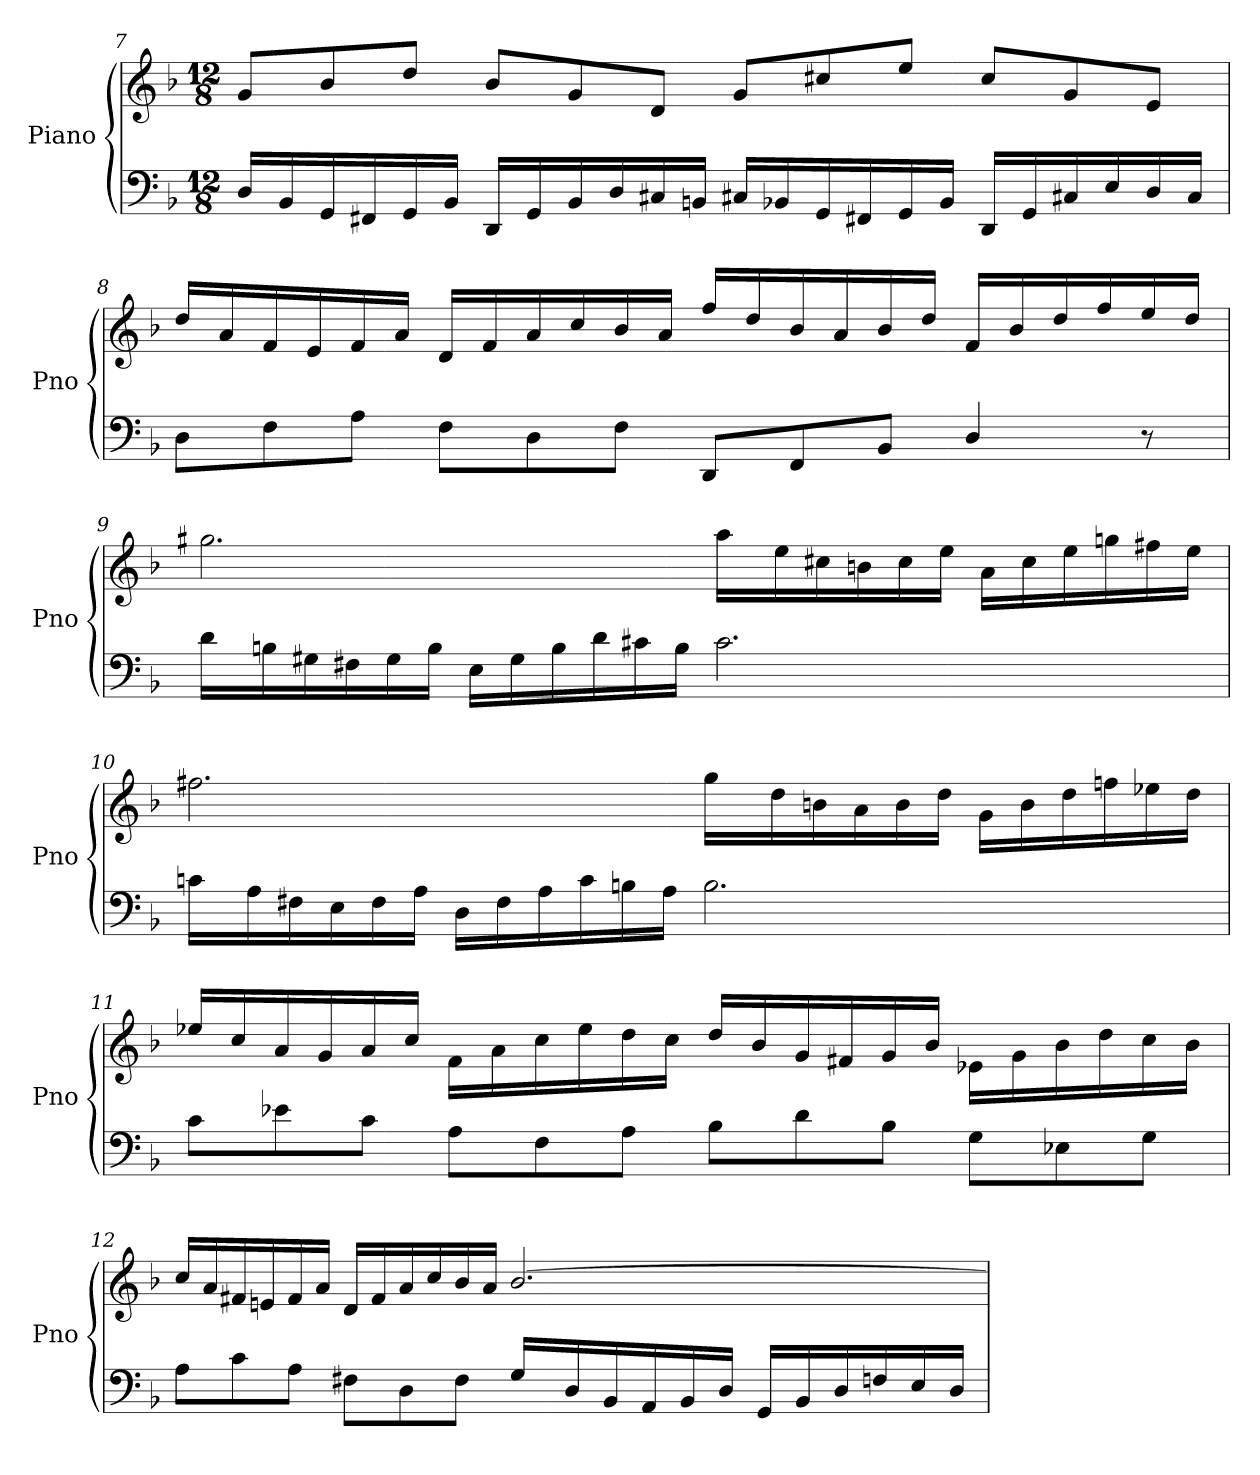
**kern	**kern
*part1	*part1
*staff2	*staff1
*I"Piano	*
*I'Pno	*
!!LO:LB:g=z
*clefF4	*clefG2
*k[b-]	*k[b-]
*F:	*F:
*M12/8	*M12/8
=7	=7
16D/LL	8g/L
16BB-/	.
16GG/	8b-/
16FF#X/	.
16GG/	8dd/J
16BB-/JJ	.
16DD/LL	8b-/L
16GG/	.
16BB-/	8g/
16D/	.
16C#X/	8d/J
16BBn/JJ	.
16C#X/LL	8g/L
16BB-X/	.
16GG/	8cc#X/
16FF#X/	.
16GG/	8ee/J
16BB-/JJ	.
16DD/LL	8cc#/L
16GG/	.
16C#X/	8g/
16E/	.
16D/	8e/J
16C#/JJ	.
=8	=8
8D\L	16dd/LL
.	16a/
8F\	16f/
.	16e/
8A\J	16f/
.	16a/JJ
8F\L	16d/LL
.	16f/
8D\	16a/
.	16cc/
8F\J	16b-/
.	16a/JJ
8DD/L	16ff/LL
.	16dd/
8FF/	16b-/
.	16a/
8BB-/J	16b-/
.	16dd/JJ
4D/	16f/LL
.	16b-/
.	16dd/
.	16ff/
8r	16ee/
.	16dd/JJ
!!LO:LB:g=z
=9	=9
*^	*^
16d\LL	2.ryy	2.gg#X\	32aayy
.	.	.	32gg#yy
16Bn\	.	.	32ff#Xyy
.	.	.	32gg#yy
16G#X\	.	.	32aayy
.	.	.	32gg#yy
16F#X\	.	.	32aayy
.	.	.	32gg#yy
16G#\	.	.	32aayy
.	.	.	32gg#yy
16B\JJ	.	.	32aayy
.	.	.	32gg#yy
16E\LL	.	.	32aayy
.	.	.	32gg#yy
16G#\	.	.	32aayy
.	.	.	32gg#yy
16B\	.	.	32aayy
.	.	.	32gg#yy
16d\	.	.	32aayy
.	.	.	32gg#yy
16c#X\	.	.	32aayy
.	.	.	32gg#yy
16B\JJ	.	.	32ff#yy
.	.	.	32gg#yy
2.c#\	32Byy	16aa\LL	2.ryy
.	32c#yy	.	.
.	32dyy	16ee\	.
.	32c#yy	.	.
.	32dyy	16cc#X\	.
.	32c#yy	.	.
.	32dyy	16bn\	.
.	32c#yy	.	.
.	32dyy	16cc#\	.
.	32c#yy	.	.
.	32dyy	16ee\JJ	.
.	32c#yy	.	.
.	32dyy	16a\LL	.
.	32c#yy	.	.
.	32dyy	16cc#\	.
.	32c#yy	.	.
.	32dyy	16ee\	.
.	32c#yy	.	.
.	32dyy	16ggn\	.
.	32c#yy	.	.
.	32dyy	16ff#X\	.
.	32c#yy	.	.
.	32Byy	16ee\JJ	.
.	32c#yy	.	.
=10	=10	=10	=10
16cn\LL	2.ryy	2.ff#X\	32eeyy
.	.	.	32ff#yy
16A\	.	.	32ggyy
.	.	.	32ff#yy
16F#X\	.	.	32ggyy
.	.	.	32ff#yy
16E\	.	.	32ggyy
.	.	.	32ff#yy
16F#\	.	.	32ggyy
.	.	.	32ff#yy
16A\JJ	.	.	32ggyy
.	.	.	32ff#yy
16D\LL	.	.	32ggyy
.	.	.	32ff#yy
16F#\	.	.	32ggyy
.	.	.	32ff#yy
16A\	.	.	32ggyy
.	.	.	32ff#yy
16c\	.	.	32ggyy
.	.	.	32ff#yy
16Bn\	.	.	32ggyy
.	.	.	32ff#yy
16A\JJ	.	.	32eeyy
.	.	.	32ff#yy
2.B\	32Ayy	16gg\LL	2.ryy
.	32Byy	.	.
.	32cyy	16dd\	.
.	32Byy	.	.
.	32cyy	16bn\	.
.	32Byy	.	.
.	32cyy	16a\	.
.	32Byy	.	.
.	32cyy	16b\	.
.	32Byy	.	.
.	32cyy	16dd\JJ	.
.	32Byy	.	.
.	32cyy	16g\LL	.
.	32Byy	.	.
.	32cyy	16b\	.
.	32Byy	.	.
.	32cyy	16dd\	.
.	32Byy	.	.
.	32cyy	16ffn\	.
.	32Byy	.	.
.	32cyy	16ee-X\	.
.	32Byy	.	.
.	32Ayy	16dd\JJ	.
.	32Byy	.	.
*v	*v	*	*
*	*v	*v
!!LO:PB:g=z
=11	=11
8c\L	16ee-X/LL
.	16cc/
8e-X\	16a/
.	16g/
8c\J	16a/
.	16cc/JJ
8A\L	16f\LL
.	16a\
8F\	16cc\
.	16ee-\
8A\J	16dd\
.	16cc\JJ
8B-\L	16dd/LL
.	16b-/
8d\	16g/
.	16f#X/
8B-\J	16g/
.	16b-/JJ
8G\L	16e-X\LL
.	16g\
8E-X\	16b-\
.	16dd\
8G\J	16cc\
.	16b-\JJ
=12	=12
*	*^
8A\L	16cc/LL	2.ryy
.	16a/	.
8c\	16f#X/	.
.	16en/	.
8A\J	16f#/	.
.	16a/JJ	.
8F#X\L	16d/LL	.
.	16f#/	.
8D\	16a/	.
.	16cc/	.
8F#\J	16b-/	.
.	16a/JJ	.
16G/LL	[2.b-/	32ayy
.	.	32b-yy
16D/	.	32ccyy
.	.	32b-yy
16BB-/	.	32ccyy
.	.	32b-yy
16AA/	.	32ccyy
.	.	32b-yy
16BB-/	.	32ccyy
.	.	32b-yy
16D/JJ	.	32ccyy
.	.	32b-yy
16GG/LL	.	32ccyy
.	.	32b-yy
16BB-/	.	32ccyy
.	.	32b-yy
16D/	.	32ccyy
.	.	32b-yy
16Fn/	.	32ccyy
.	.	32b-yy
16E/	.	32ccyy
.	.	32b-yy
16D/JJ	.	32ccyy
.	.	32b-yy
*	*v	*v
=	=
*-	*-
